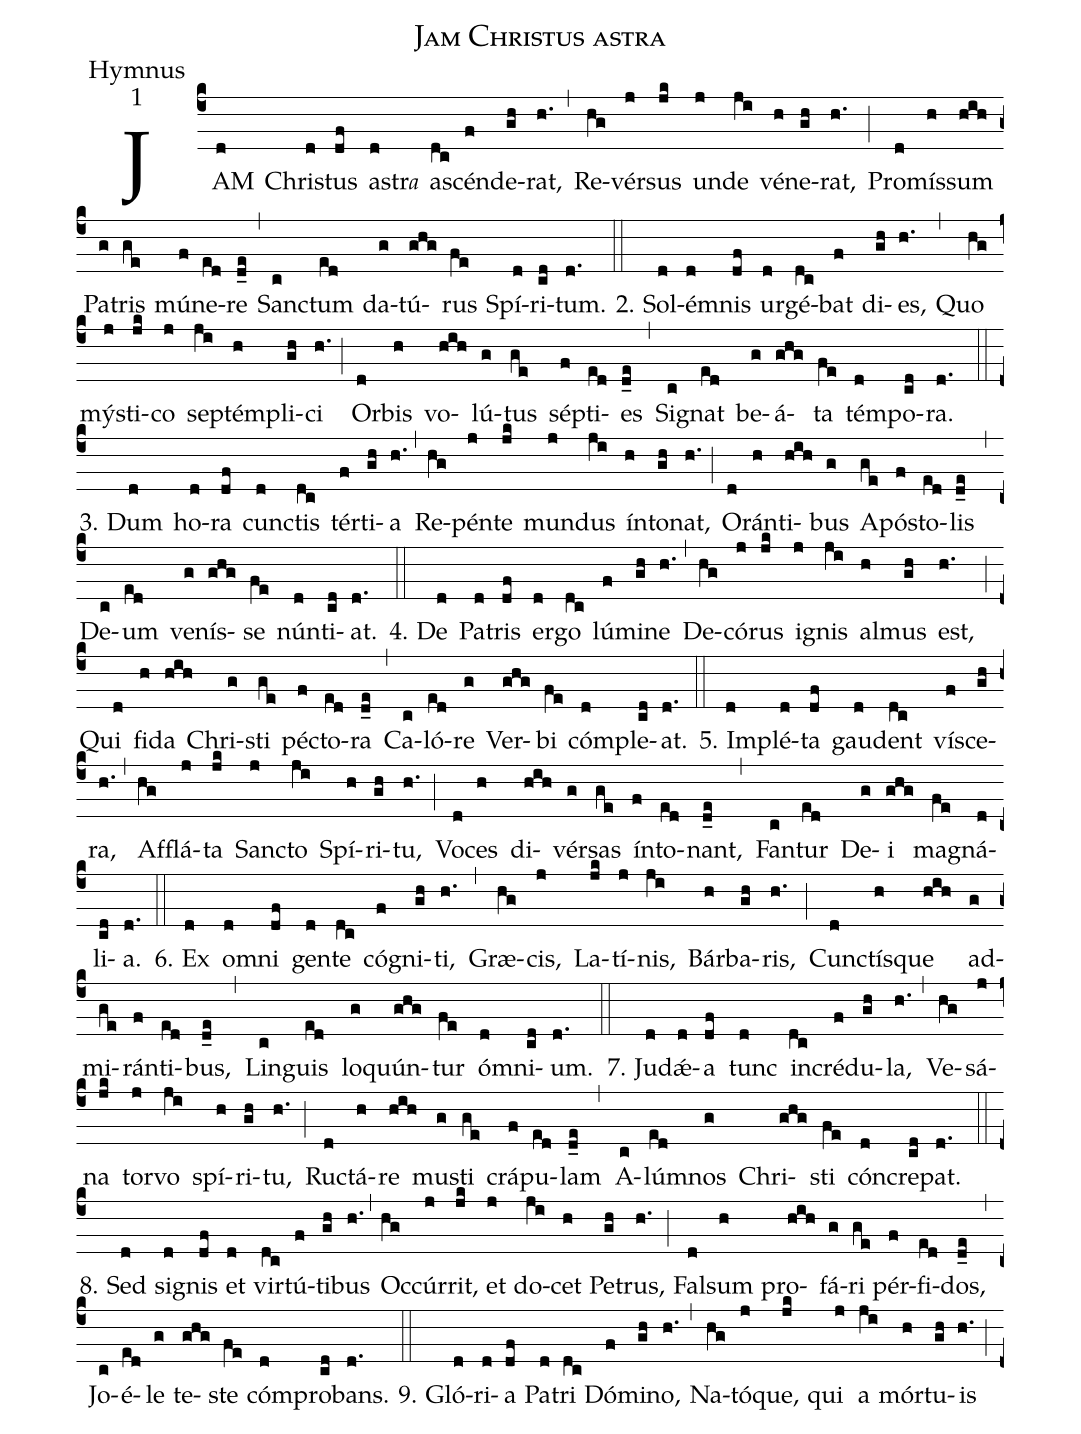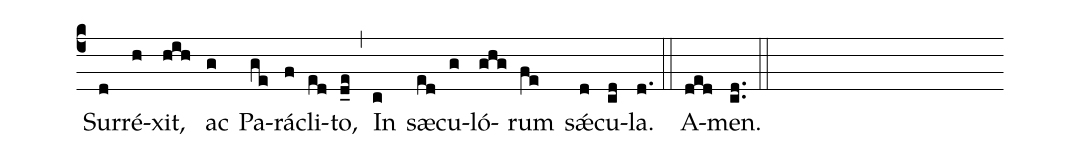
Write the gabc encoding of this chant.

name:Jam Christus astra;
office-part:Hymnus;
mode:1;
%%
(c4) JAM(d) Chri(d)stus(df) astr<e>a</e>(d) a(dc)scén(f)de(gh)rat,(h.) (,)
Re(hg)vér(j)sus(jk) un(j)de(ji) vé(h)ne(gh)rat,(h.) (;)
Pro(d)mís(h)sum(hih) Pa(g)tris(ge) mú(f)ne(ed)re(d_e) (,)
San(c)ctum(ed) da(g)tú(ghg)rus(fe) Spí(d)ri(cd)tum.(d.) (::)

2. Sol(d)é(d)mnis(df) ur(d)gé(dc)bat(f) di(gh)es,(h.) (,)
Quo(hg) mý(j)sti(jk)co(j) se(ji)ptém(h)pli(gh)ci(h.) (;)
Or(d)bis(h) vo(hih)lú(g)tus(ge) sé(f)pti(ed)es(d_e) (,)
Si(c)gnat(ed) be(g)á(ghg)ta(fe) tém(d)po(cd)ra.(d.) (::)

3. Dum(d) ho(d)ra(df) cun(d)ctis(dc) tér(f)ti(gh)a(h.) (,)
Re(hg)pén(j)te(jk) mun(j)dus(ji) ín(h)to(gh)nat,(h.) (;)
O(d)rán(h)ti(hih)bus(g) A(ge)pó(f)sto(ed)lis(d_e) (,)
De(c)um(ed) ve(g)nís(ghg)se(fe) nún(d)ti(cd)at.(d.) (::)

4. De(d) Pa(d)tris(df) er(d)go(dc) lú(f)mi(gh)ne(h.) (,)
De(hg)có(j)rus(jk) i(j)gnis(ji) al(h)mus(gh) est,(h.) (;)
Qui(d) fi(h)da(hih) Chri(g)sti(ge) pé(f)cto(ed)ra(d_e) (,)
Ca(c)ló(ed)re(g) Ver(ghg)bi(fe) cóm(d)ple(cd)at.(d.) (::)

5. Im(d)plé(d)ta(df) gau(d)dent(dc) ví(f)sce(gh)ra,(h.) (,)
Af(hg)flá(j)ta(jk) San(j)cto(ji) Spí(h)ri(gh)tu,(h.) (;)
Vo(d)ces(h) di(hih)vér(g)sas(ge) ín(f)to(ed)nant,(d_e) (,)
Fan(c)tur(ed) De(g)i(ghg) ma(fe)gná(d)li(cd)a.(d.) (::)

6. Ex(d) o(d)mni(df) gen(d)te(dc) có(f)gni(gh)ti,(h.) (,)
Græ(hg)cis,(j) La(jk)tí(j)nis,(ji) Bár(h)ba(gh)ris,(h.) (;)
Cun(d)ctís(h)que(hih) ad(g)mi(ge)rán(f)ti(ed)bus,(d_e) (,)
Lin(c)guis(ed) lo(g)quún(ghg)tur(fe) ó(d)mni(cd)um.(d.) (::)

7. Ju(d)dǽ(d)a(df) tunc(d) in(dc)cré(f)du(gh)la,(h.) (,)
Ve(hg)sá(j)na(jk) tor(j)vo(ji) spí(h)ri(gh)tu,(h.) (;)
Ru(d)ctá(h)re(hih) mu(g)sti(ge) crá(f)pu(ed)lam(d_e) (,)
A(c)lú(ed)mnos(g) Chri(ghg)sti(fe) cón(d)cre(cd)pat.(d.) (::)

8. Sed(d) si(d)gnis(df) et(d) vir(dc)tú(f)ti(gh)bus(h.) (,)
Oc(hg)cúr(j)rit,(jk) et(j) do(ji)cet(h) Pe(gh)trus,(h.) (;)
Fal(d)sum(h) pro(hih)fá(g)ri(ge) pér(f)fi(ed)dos,(d_e) (,)
Jo(c)é(ed)le(g) te(ghg)ste(fe) cóm(d)pro(cd)bans.(d.) (::)

9. Gló(d)ri(d)a(df) Pa(d)tri(dc) Dó(f)mi(gh)no,(h.) (,)
Na(hg)tó(j)que,(jk) qui(j) a(ji) mór(h)tu(gh)is(h.) (;)
Sur(d)ré(h)xit,(hih) ac(g) Pa(ge)rá(f)cli(ed)to,(d_e) (,)
In(c) sæ(ed)cu(g)ló(ghg)rum(fe) sǽ(d)cu(cd)la.(d.) (::)

A(ded)men.(cd..) (::)
